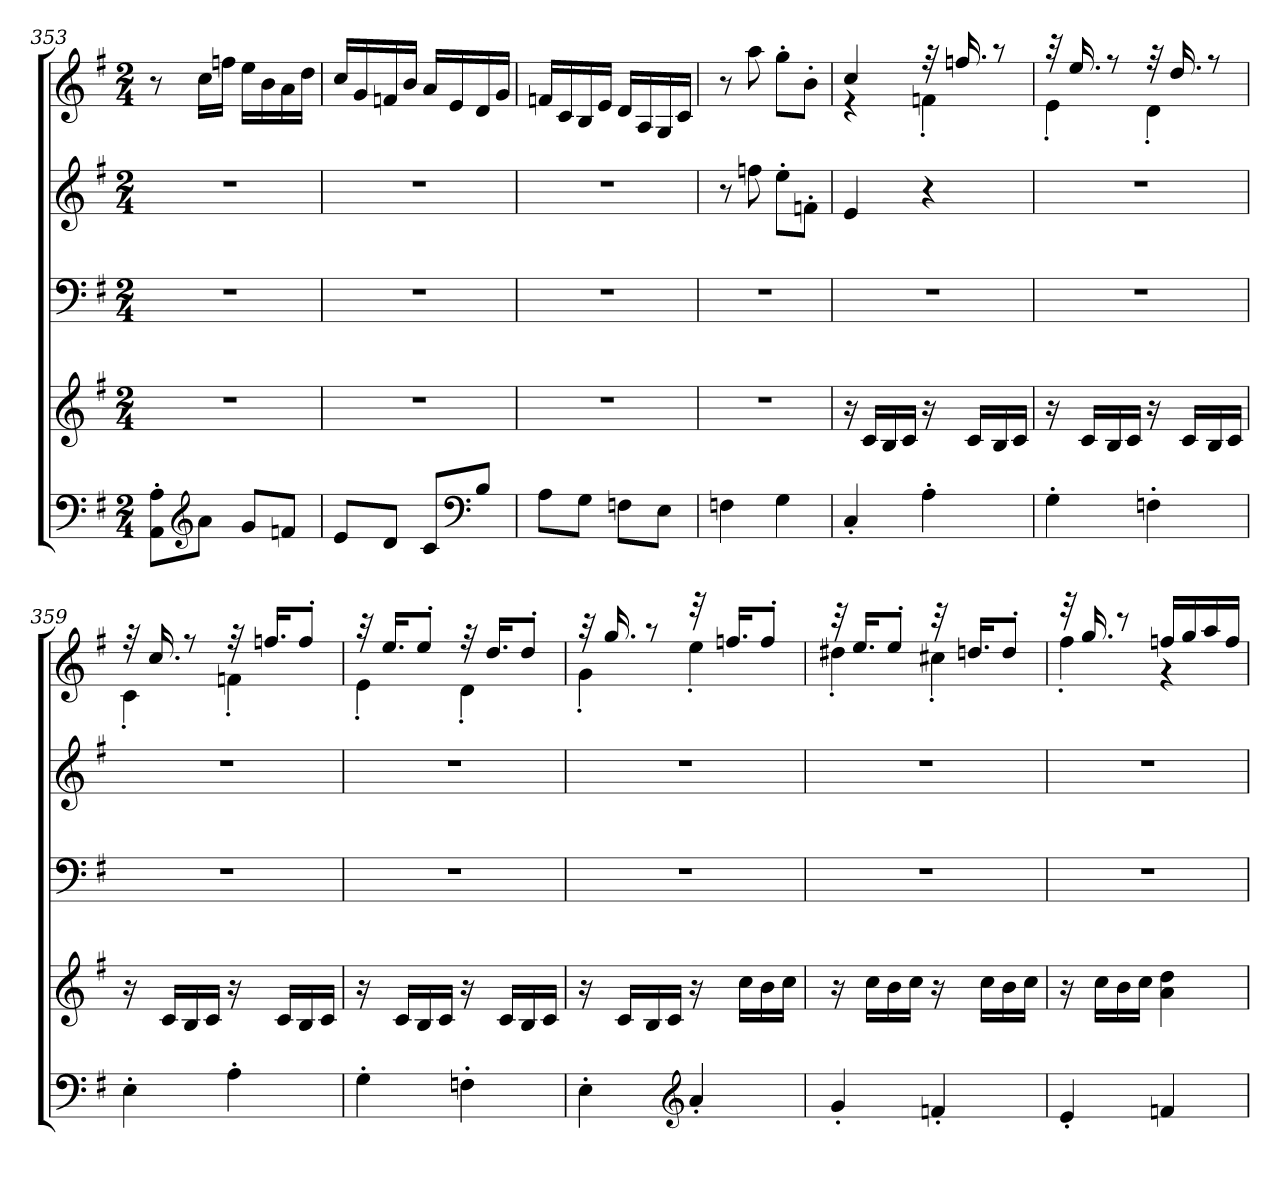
**kern	**kern	**kern	**kern	**kern
*part5	*part4	*part3	*part2	*part1
*staff5	*staff4	*staff3	*staff2	*staff1
*clefF4	*clefG2	*clefF4	*clefG2	*clefG2
*k[f#]	*k[f#]	*k[f#]	*k[f#]	*k[f#]
*M2/4	*M2/4	*M2/4	*M2/4	*M2/4
=353	=353	=353	=353	=353
8AA\' 8A\'L	2r	2r	2r	8r
*clefG2	*	*	*	*
8a\J	.	.	.	16cc\LL
.	.	.	.	16ffn\JJ
8g/L	.	.	.	16ee\LL
.	.	.	.	16b\
8fn/J	.	.	.	16a\
.	.	.	.	16dd\JJ
=354	=354	=354	=354	=354
8e/L	2r	2r	2r	16cc/LL
.	.	.	.	16g/
8d/J	.	.	.	16fn/
.	.	.	.	16b/JJ
8c/L	.	.	.	16a/LL
.	.	.	.	16e/
*clefF4	*	*	*	*
8B/J	.	.	.	16d/
.	.	.	.	16g/JJ
=355	=355	=355	=355	=355
8A\L	2r	2r	2r	16fn/LL
.	.	.	.	16c/
8G\J	.	.	.	16B/
.	.	.	.	16e/JJ
8Fn\L	.	.	.	16d/LL
.	.	.	.	16A/
8E\J	.	.	.	16G/
.	.	.	.	16c/JJ
!!LO:PB:g=z
=356	=356	=356	=356	=356
*	*	*	*	*MM134
4Fn\	2r	2r	8r	8r
.	.	.	8ffn\	8aa\
4G\	.	.	8ee'\L	8gg'\L
.	.	.	8fn'\J	8b'\J
=357	=357	=357	=357	=357
*	*	*	*	*MM134
*	*	*	*	*^
4C'/	16r	2r	4e/	4cc/	4r
.	16c/LL	.	.	.	.
.	16B/	.	.	.	.
.	16c/JJ	.	.	.	.
4A'\	16r	.	4r	32r	4fn'\
.	.	.	.	16.ffn/	.
.	16c/LL	.	.	.	.
.	16B/	.	.	8r	.
.	16c/JJ	.	.	.	.
=358	=358	=358	=358	=358	=358
4G'\	16r	2r	2r	32r	4e'\
.	.	.	.	16.ee/	.
.	16c/LL	.	.	.	.
.	16B/	.	.	8r	.
.	16c/JJ	.	.	.	.
4Fn'\	16r	.	.	32r	4d'\
.	.	.	.	16.dd/	.
.	16c/LL	.	.	.	.
.	16B/	.	.	8r	.
.	16c/JJ	.	.	.	.
=359	=359	=359	=359	=359	=359
4E'\	16r	2r	2r	32r	4c'\
.	.	.	.	16.cc/	.
.	16c/LL	.	.	.	.
.	16B/	.	.	8r	.
.	16c/JJ	.	.	.	.
4A'\	16r	.	.	32r	4fn'\
.	.	.	.	16.ffn/KL	.
.	16c/LL	.	.	.	.
.	16B/	.	.	8ff'/J	.
.	16c/JJ	.	.	.	.
!!LO:LB:g=z	!!
=360	=360	=360	=360	=360	=360
4G'\	16r	2r	2r	32r	4e'\
.	.	.	.	16.ee/KL	.
.	16c/LL	.	.	.	.
.	16B/	.	.	8ee'/J	.
.	16c/JJ	.	.	.	.
4Fn'\	16r	.	.	32r	4d'\
.	.	.	.	16.dd/KL	.
.	16c/LL	.	.	.	.
.	16B/	.	.	8dd'/J	.
.	16c/JJ	.	.	.	.
=361	=361	=361	=361	=361	=361
4E'\	16r	2r	2r	32r	4g'\
.	.	.	.	16.gg/	.
.	16c/LL	.	.	.	.
.	16B/	.	.	8r	.
.	16c/JJ	.	.	.	.
*clefG2	*	*	*	*	*
4a'/	16r	.	.	32r	4ee'\
.	.	.	.	16.ffn/KL	.
.	16cc\LL	.	.	.	.
.	16b\	.	.	8ff'/J	.
.	16cc\JJ	.	.	.	.
=362	=362	=362	=362	=362	=362
4g'/	16r	2r	2r	32r	4dd#X'\
.	.	.	.	16.ee/KL	.
.	16cc\LL	.	.	.	.
.	16b\	.	.	8ee'/J	.
.	16cc\JJ	.	.	.	.
4fn'/	16r	.	.	32r	4cc#X'\
.	.	.	.	16.ddn/KL	.
.	16cc\LL	.	.	.	.
.	16b\	.	.	8dd'/J	.
.	16cc\JJ	.	.	.	.
=363	=363	=363	=363	=363	=363
4e'/	16r	2r	2r	32r	4ff#'\
.	.	.	.	16.gg/	.
.	16cc\LL	.	.	.	.
.	16b\	.	.	8r	.
.	16cc\JJ	.	.	.	.
4fn/	4a\ 4dd\	.	.	16ffn/LL	4r
.	.	.	.	16gg/	.
.	.	.	.	16aa/	.
.	.	.	.	16ff/JJ	.
*	*	*	*	*v	*v
=	=	=	=	=
*-	*-	*-	*-	*-
